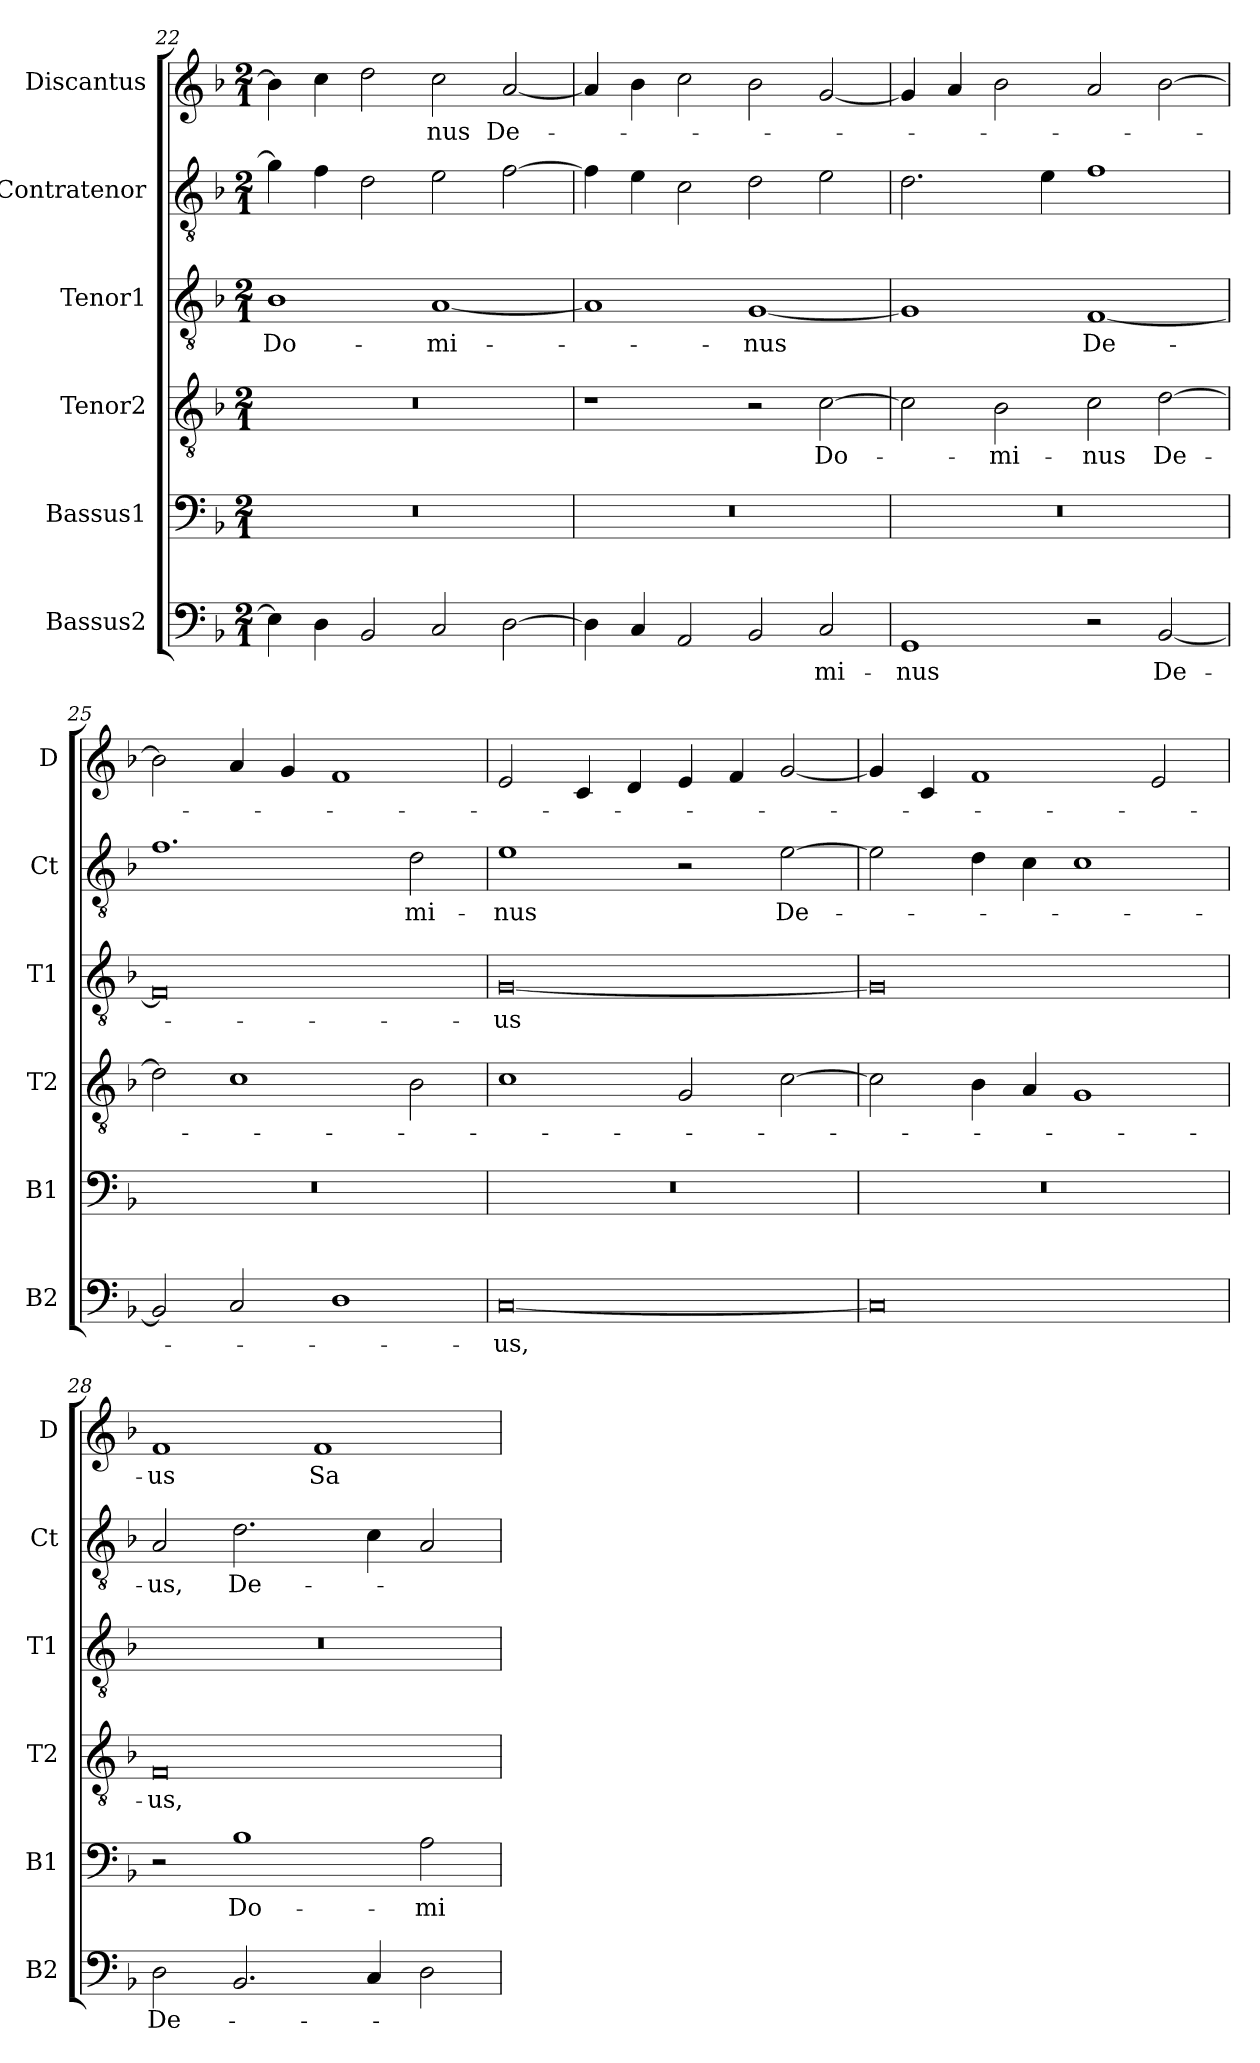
**kern	**text	**kern	**text	**kern	**text	**kern	**text	**kern	**text	**kern	**text
*part6	*part6	*part5	*part5	*part4	*part4	*part3	*part3	*part2	*part2	*part1	*part1
*staff6	*staff6	*staff5	*staff5	*staff4	*staff4	*staff3	*staff3	*staff2	*staff2	*staff1	*staff1
*I"Bassus2	*	*I"Bassus1	*	*I"Tenor2	*	*I"Tenor1	*	*I"Contratenor	*	*I"Discantus	*
*I'B2	*	*I'B1	*	*I'T2	*	*I'T1	*	*I'Ct	*	*I'D	*
*clefF4	*	*clefF4	*	*clefGv2	*	*clefGv2	*	*clefGv2	*	*clefG2	*
*k[b-]	*	*k[b-]	*	*k[b-]	*	*k[b-]	*	*k[b-]	*	*k[b-]	*
*M2/1	*	*M2/1	*	*M2/1	*	*M2/1	*	*M2/1	*	*M2/1	*
=22	=22	=22	=22	=22	=22	=22	=22	=22	=22	=22	=22
4E-\]	.	0r	.	0r	.	1B-	Do-	4g\]	.	4b-\]	.
4D\	.	.	.	.	.	.	.	4f\	.	4cc\	.
2BB-/	.	.	.	.	.	.	.	2d\	.	2dd\	.
2C/	.	.	.	.	.	[1A	-mi-	2e\	.	2cc\	-nus
[2D\	.	.	.	.	.	.	.	[2f\	.	[2a/	De-
=23	=23	=23	=23	=23	=23	=23	=23	=23	=23	=23	=23
4D\]	.	0r	.	1r	.	1A]	.	4f\]	.	4a/]	.
4C/	.	.	.	.	.	.	.	4e\	.	4b-\	.
2AA/	.	.	.	.	.	.	.	2c\	.	2cc\	.
2BB-/	.	.	.	2r	.	[1G	-nus	2d\	.	2b-\	.
2C/	-mi-	.	.	[2c\	Do-	.	.	2e\	.	[2g/	.
=24	=24	=24	=24	=24	=24	=24	=24	=24	=24	=24	=24
1GG	-nus	0r	.	2c\]	.	1G]	.	2.d\	.	4g/]	.
.	.	.	.	.	.	.	.	.	.	4a/	.
.	.	.	.	2B-\	-mi-	.	.	.	.	2b-\	.
.	.	.	.	.	.	.	.	4e\	.	.	.
2r	.	.	.	2c\	-nus	[1F	De-	1f	.	2a/	.
[2BB-/	De-	.	.	[2d\	De-	.	.	.	.	[2b-\	.
=25	=25	=25	=25	=25	=25	=25	=25	=25	=25	=25	=25
2BB-/]	.	0r	.	2d\]	.	0F]	.	1.f	.	2b-\]	.
2C/	.	.	.	1c	.	.	.	.	.	4a/	.
.	.	.	.	.	.	.	.	.	.	4g/	.
1D	.	.	.	.	.	.	.	.	.	1f	.
.	.	.	.	2B-\	.	.	.	2d\	-mi-	.	.
=26	=26	=26	=26	=26	=26	=26	=26	=26	=26	=26	=26
[0C	-us,	0r	.	1c	.	[0G	-us	1e	-nus	2e/	.
.	.	.	.	.	.	.	.	.	.	4c/	.
.	.	.	.	.	.	.	.	.	.	4d/	.
.	.	.	.	2G/	.	.	.	2r	.	4e/	.
.	.	.	.	.	.	.	.	.	.	4f/	.
.	.	.	.	[2c\	.	.	.	[2e\	De-	[2g/	.
=27	=27	=27	=27	=27	=27	=27	=27	=27	=27	=27	=27
0C]	.	0r	.	2c\]	.	0G]	.	2e\]	.	4g/]	.
.	.	.	.	.	.	.	.	.	.	4c/	.
.	.	.	.	4B-\	.	.	.	4d\	.	1f	.
.	.	.	.	4A/	.	.	.	4c\	.	.	.
.	.	.	.	1G	.	.	.	1c	.	.	.
.	.	.	.	.	.	.	.	.	.	2e/	.
=28	=28	=28	=28	=28	=28	=28	=28	=28	=28	=28	=28
2D\	De-	2r	.	0F	-us,	0r	.	2A/	-us,	1f	-us
2.BB-/	.	1B-	Do-	.	.	.	.	2.d\	De-	.	.
.	.	.	.	.	.	.	.	.	.	1f	Sa-
4C/	.	.	.	.	.	.	.	4c\	.	.	.
2D\	.	2A\	-mi-	.	.	.	.	2A/	.	.	.
=	=	=	=	=	=	=	=	=	=	=	=
*-	*-	*-	*-	*-	*-	*-	*-	*-	*-	*-	*-
